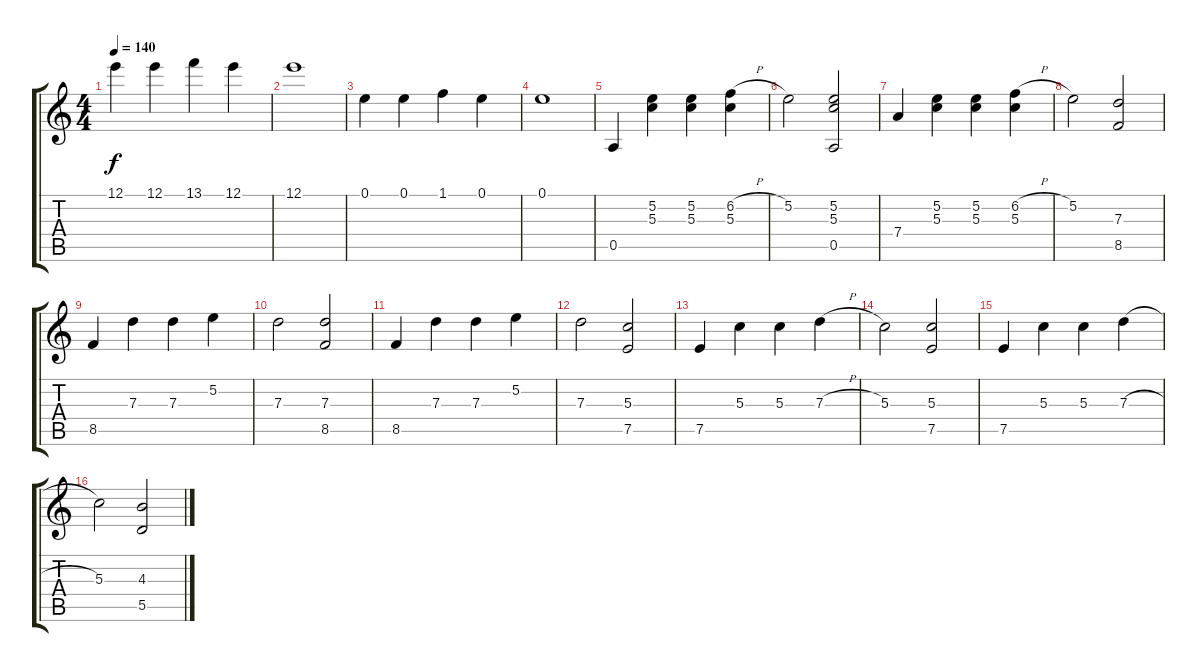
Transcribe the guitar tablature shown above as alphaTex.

\track "" {instrument acousticguitarnylon}
\staff {score tabs}
\tuning (E4 B3 G3 D3 A2 E2) {hide}
\ts (4 4)
\tempo 140
\clef g2
\ks c
12.1.4{dy f instrument acousticguitarnylon} 12.1.4 13.1.4 12.1.4 |
12.1.1 |
0.1.4 0.1.4 1.1.4 0.1.4 |
0.1.1 |
0.5.4 (5.2 5.3).4 (5.2 5.3).4 (6.2{h} 5.3).4 |
5.2.2 (5.2 5.3 0.5).2 |
7.4.4 (5.2 5.3).4 (5.2 5.3).4 (6.2{h} 5.3).4 |
5.2.2 (7.3 8.5).2 |
8.5.4 7.3.4 7.3.4 5.2.4 |
7.3.2 (7.3 8.5).2 |
8.5.4 7.3.4 7.3.4 5.2.4 |
7.3.2 (5.3 7.5).2 |
7.5.4 5.3.4 5.3.4 7.3{h}.4 |
5.3.2 (5.3 7.5).2 |
7.5.4 5.3.4 5.3.4 7.3{h}.4 |
5.3.2 (4.3 5.5).2
